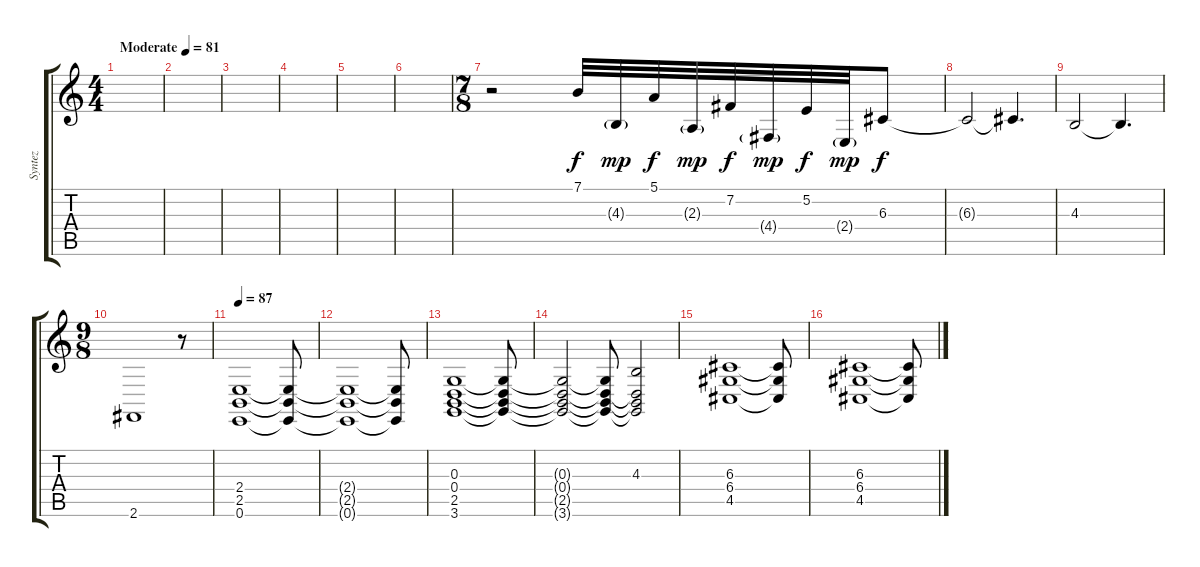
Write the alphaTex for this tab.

\track ("Syntez" "Syntez") {instrument stringensemble2}
\staff {score tabs}
\tuning (E4 B3 G3 D3 A2 E2) {hide}
\ts (4 4)
\tempo (81 "Moderate")
\clef g2
\ks c
|
|
|
|
|
|
\ts (7 8)
r.2{volume 8 instrument stringensemble1} 7.1.32 4.3{g}.32{dy mp} 5.1.32{dy f} 2.3{g}.32{dy mp} 7.2.32{dy f} 4.4{g}.32{dy mp} 5.2.32{dy f} 2.4{g}.32{dy mp} 6.3.8{dy f} |
6.3{t}.2 6.3{t}.4{d} |
4.3.2 4.3{t}.4{d} |
\ts (9 8)
2.6.1 r.8 |
\tempo 87
(2.4 2.5 0.6).1{volume 8 instrument stringensemble2} (2.4{t} 2.5{t} 0.6{t}).8 |
(2.4{t} 2.5{t} 0.6{t}).1 (2.4{t} 2.5{t} 0.6{t}).8 |
(0.3 0.4 2.5 3.6).1 (0.3{t} 0.4{t} 2.5{t} 3.6{t}).8 |
(0.3{t} 0.4{t} 2.5{t} 3.6{t}).2 (0.3{t} 0.4{t} 2.5{t} 3.6{t}).8 (4.3 0.4{t} 2.5{t} 3.6{t}).2 |
(6.3 6.4 4.5).1 (6.3{t} 6.4{t} 4.5{t}).8 |
(6.3 6.4 4.5).1 (6.3{t} 6.4{t} 4.5{t}).8
